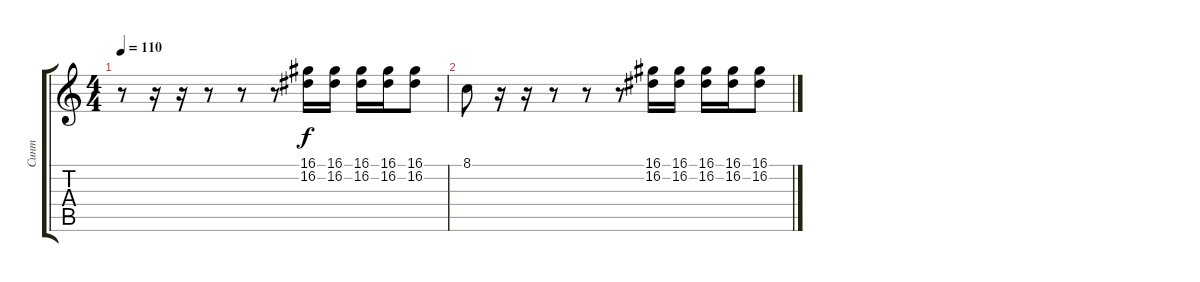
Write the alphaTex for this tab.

\track ("Синт" "Синт") {instrument tremolostrings}
\staff {score tabs}
\tuning (E4 B3 G3 D3 A2 E2) {hide}
\ts (4 4)
\tempo 110
\clef g2
\ks c
r.8{dy f} r.16 r.16 r.8 r.8 r.8 (16.1 16.2).16 (16.1 16.2).16 (16.1 16.2).16 (16.1 16.2).16 (16.1 16.2).8 |
8.1.8 r.16 r.16 r.8 r.8 r.8 (16.1 16.2).16 (16.1 16.2).16 (16.1 16.2).16 (16.1 16.2).16 (16.1 16.2).8
